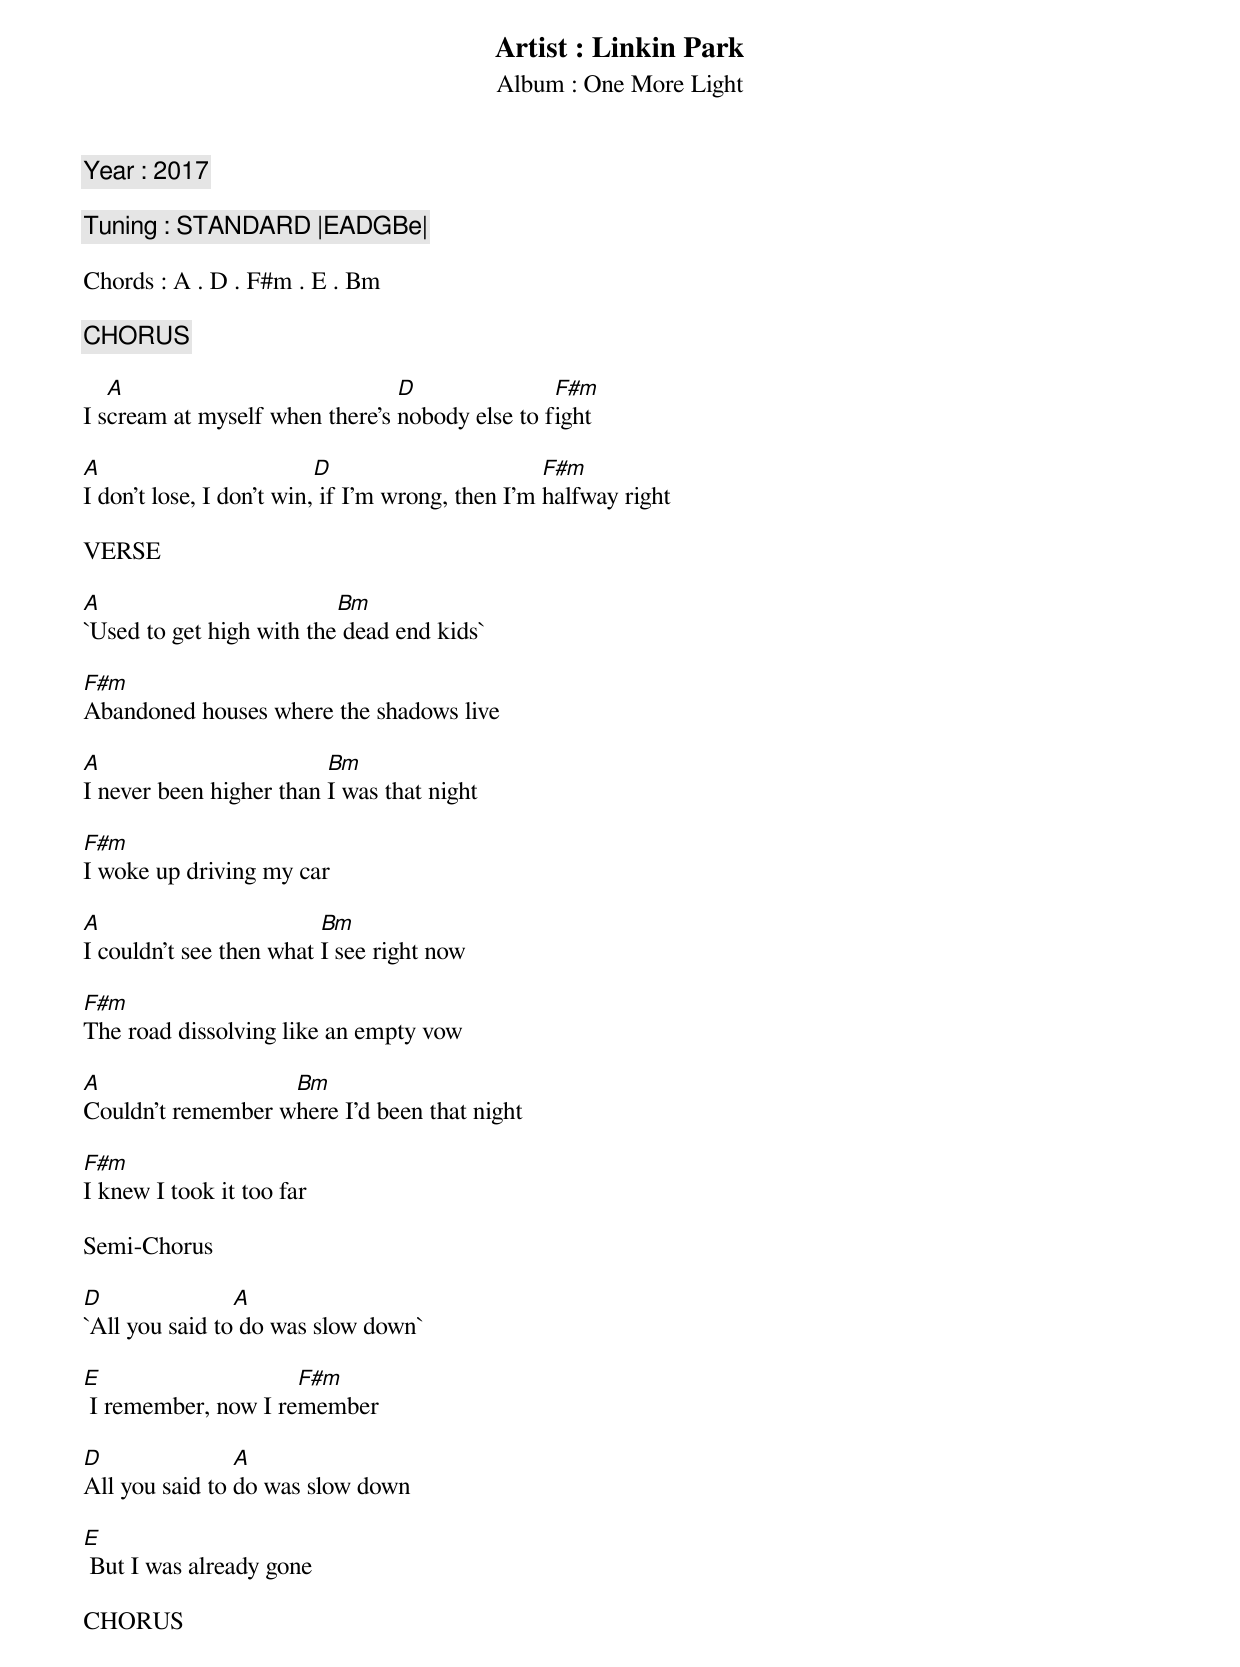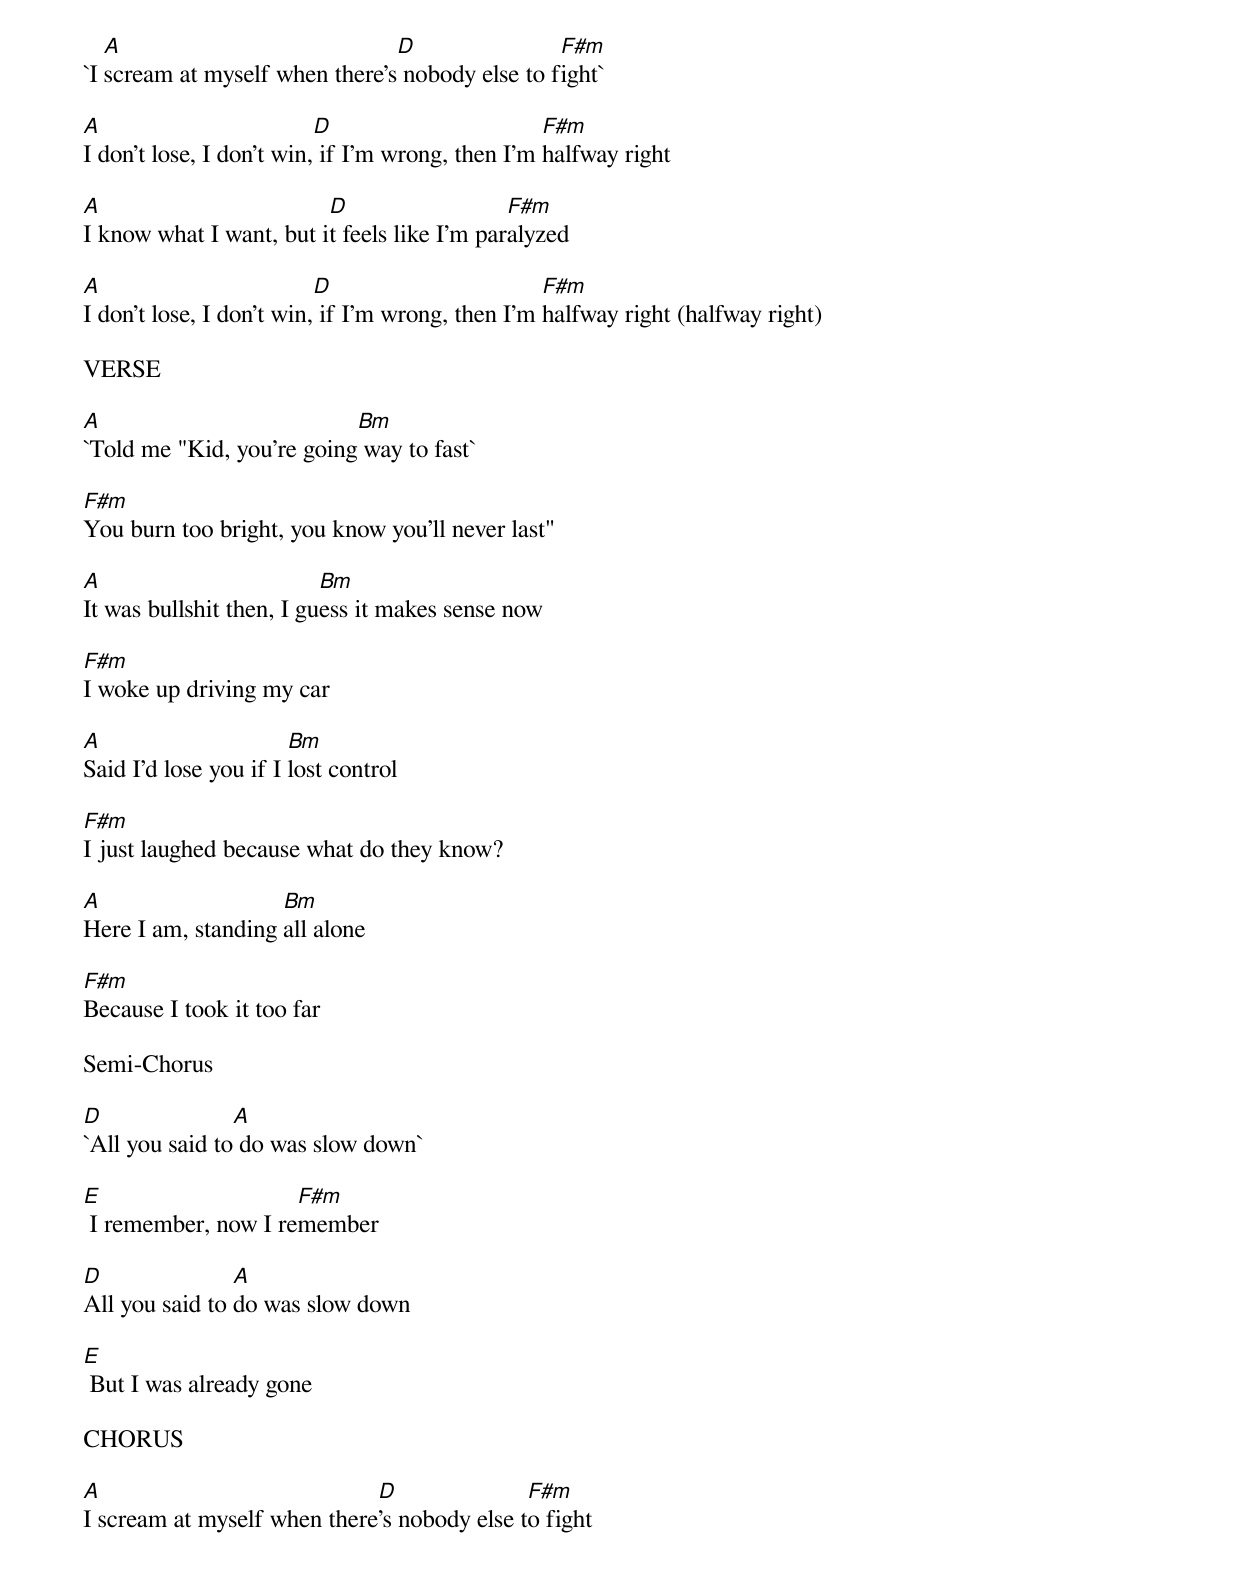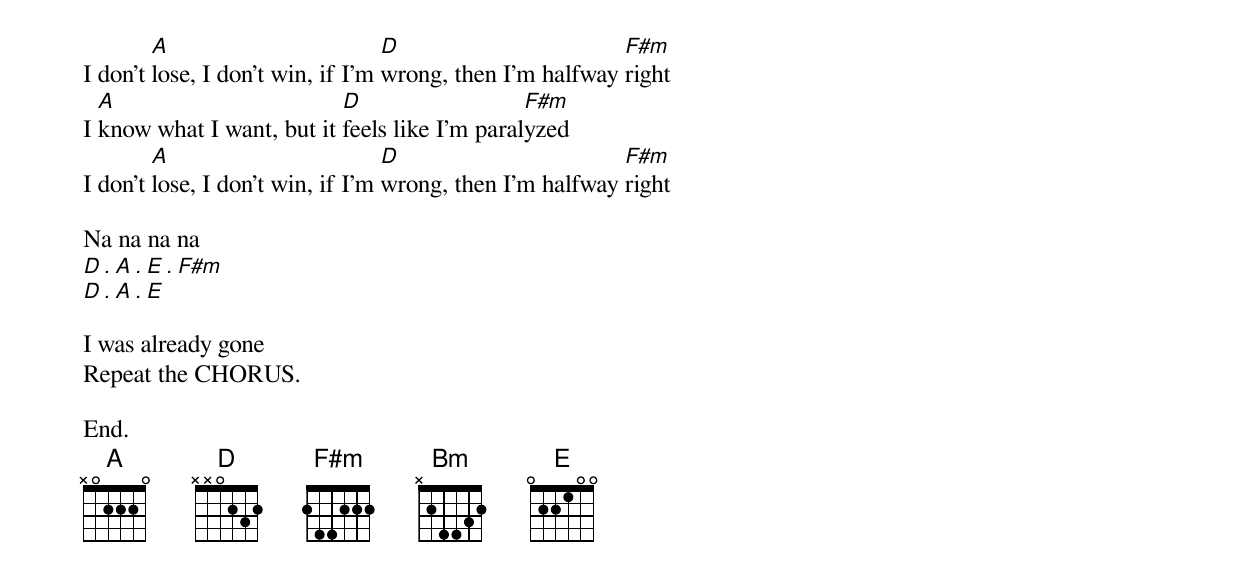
Artist : Linkin Park
Album : One More Light
Year : 2017

Tuning : STANDARD |EADGBe|

Chords : A . D . F#m . E . Bm

CHORUS

   A                            D               F#m
I scream at myself when there's nobody else to fight

A                         D                       F#m
I don't lose, I don't win, if I'm wrong, then I'm halfway right

VERSE

A                         Bm
`Used to get high with the dead end kids`

F#m
Abandoned houses where the shadows live

A                        Bm
I never been higher than I was that night

F#m
I woke up driving my car

A                        Bm
I couldn't see then what I see right now

F#m
The road dissolving like an empty vow

A                  Bm
Couldn't remember where I'd been that night

F#m
I knew I took it too far

Semi-Chorus

D               A
`All you said to do was slow down`

E                    F#m
 I remember, now I remember

D               A
All you said to do was slow down

E
 But I was already gone

CHORUS

   A                            D                F#m
`I scream at myself when there's nobody else to fight`

A                         D                       F#m
I don't lose, I don't win, if I'm wrong, then I'm halfway right

A                        D                   F#m
I know what I want, but it feels like I'm paralyzed

A                         D                       F#m
I don't lose, I don't win, if I'm wrong, then I'm halfway right (halfway right)

VERSE

A                          Bm
`Told me "Kid, you're going way to fast`

F#m
You burn too bright, you know you'll never last"

A                         Bm
It was bullshit then, I guess it makes sense now

F#m
I woke up driving my car

A                      Bm
Said I'd lose you if I lost control

F#m
I just laughed because what do they know?

A                   Bm
Here I am, standing all alone

F#m
Because I took it too far

Semi-Chorus

D               A
`All you said to do was slow down`

E                    F#m
 I remember, now I remember

D               A
All you said to do was slow down

E
 But I was already gone

CHORUS

A                            D               F#m
I scream at myself when there's nobody else to fight
        A                         D                       F#m
I don't lose, I don't win, if I'm wrong, then I'm halfway right
  A                        D                   F#m
I know what I want, but it feels like I'm paralyzed
        A                         D                       F#m
I don't lose, I don't win, if I'm wrong, then I'm halfway right

Na na na na
D . A . E . F#m
D . A . E

I was already gone
Repeat the CHORUS.

End.
